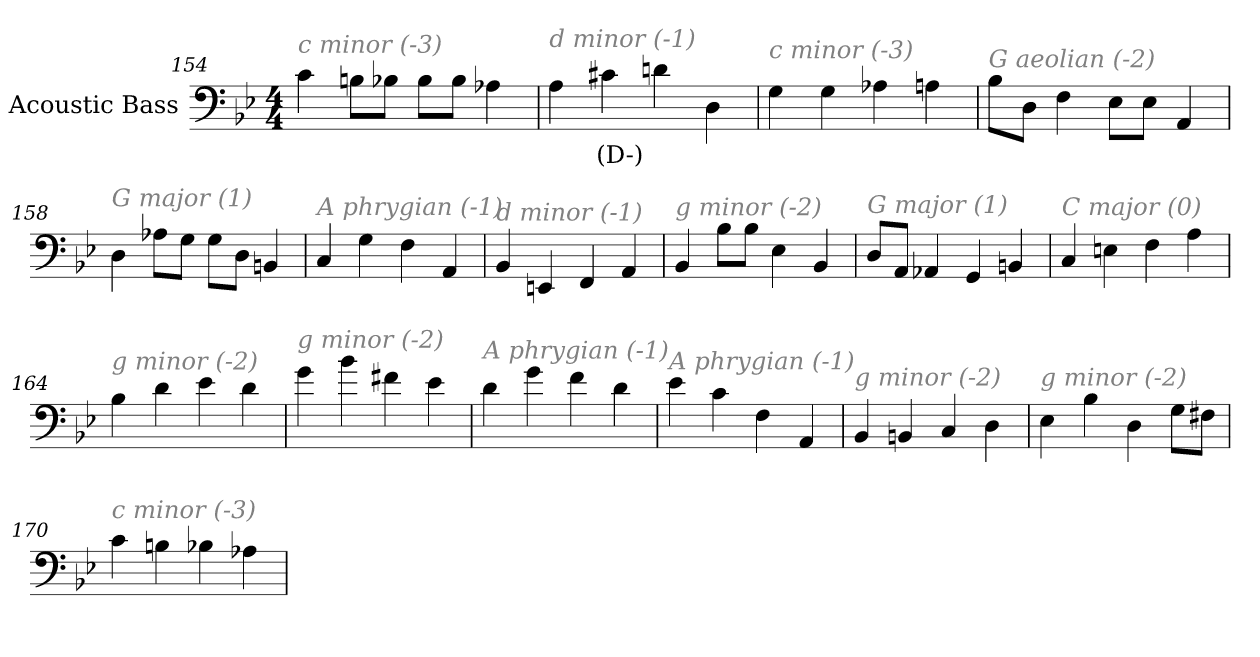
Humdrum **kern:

**kern	**text
*part1	*part1
*staff1	*staff1
*I"Acoustic Bass	*
*clefF4	*
*ITrd7c12	*
*k[b-e-]	*
*B-:	*
*M4/4	*
=154	=154
!LO:TX:i:color=#808080:t=c minor (-3)	!
4C	.
8BBnL	.
8BB-XJ	.
8BB-L	.
8BB-J	.
4AA-X	.
=155	=155
!LO:TX:i:color=#808080:t=d minor (-1)	!
4AA	.
4C#Xi	(D-)
4Dn	.
4DD	.
=156	=156
!LO:TX:i:color=#808080:t=c minor (-3)	!
4GG	.
4GG	.
4AA-X	.
4AAn	.
=157	=157
!LO:TX:i:color=#808080:t=G aeolian (-2)	!
8BB-L	.
8DDJ	.
4FF	.
8EE-L	.
8EE-J	.
4AAA	.
=158	=158
!LO:TX:i:color=#808080:t=G major (1)	!
4DD	.
8AA-XL	.
8GGJ	.
8GGL	.
8DDJ	.
4BBBn	.
=159	=159
!LO:TX:i:color=#808080:t=A phrygian (-1)	!
4CC	.
4GG	.
4FF	.
4AAA	.
=160	=160
!LO:TX:i:color=#808080:t=d minor (-1)	!
4BBB-	.
4EEEn	.
4FFF	.
4AAA	.
=161	=161
!LO:TX:i:color=#808080:t=g minor (-2)	!
4BBB-	.
8BB-L	.
8BB-J	.
4EE-	.
4BBB-	.
=162	=162
!LO:TX:i:color=#808080:t=G major (1)	!
8DDL	.
8AAAJ	.
4AAA-X	.
4GGG	.
4BBBn	.
=163	=163
!LO:TX:i:color=#808080:t=C major (0)	!
4CC	.
4EEn	.
4FF	.
4AA	.
=164	=164
!LO:TX:i:color=#808080:t=g minor (-2)	!
4BB-	.
4D	.
4E-	.
4D	.
=165	=165
!LO:TX:i:color=#808080:t=g minor (-2)	!
4G	.
4B-	.
4F#X	.
4E-	.
=166	=166
!LO:TX:i:color=#808080:t=A phrygian (-1)	!
4D	.
4G	.
4F	.
4D	.
=167	=167
!LO:TX:i:color=#808080:t=A phrygian (-1)	!
4E-	.
4C	.
4FF	.
4AAA	.
=168	=168
!LO:TX:i:color=#808080:t=g minor (-2)	!
4BBB-	.
4BBBn	.
4CC	.
4DD	.
=169	=169
!LO:TX:i:color=#808080:t=g minor (-2)	!
4EE-	.
4BB-	.
4DD	.
8GGL	.
8FF#XJ	.
=170	=170
!LO:TX:i:color=#808080:t=c minor (-3)	!
4C	.
4BBn	.
4BB-X	.
4AA-X	.
=	=
*-	*-
